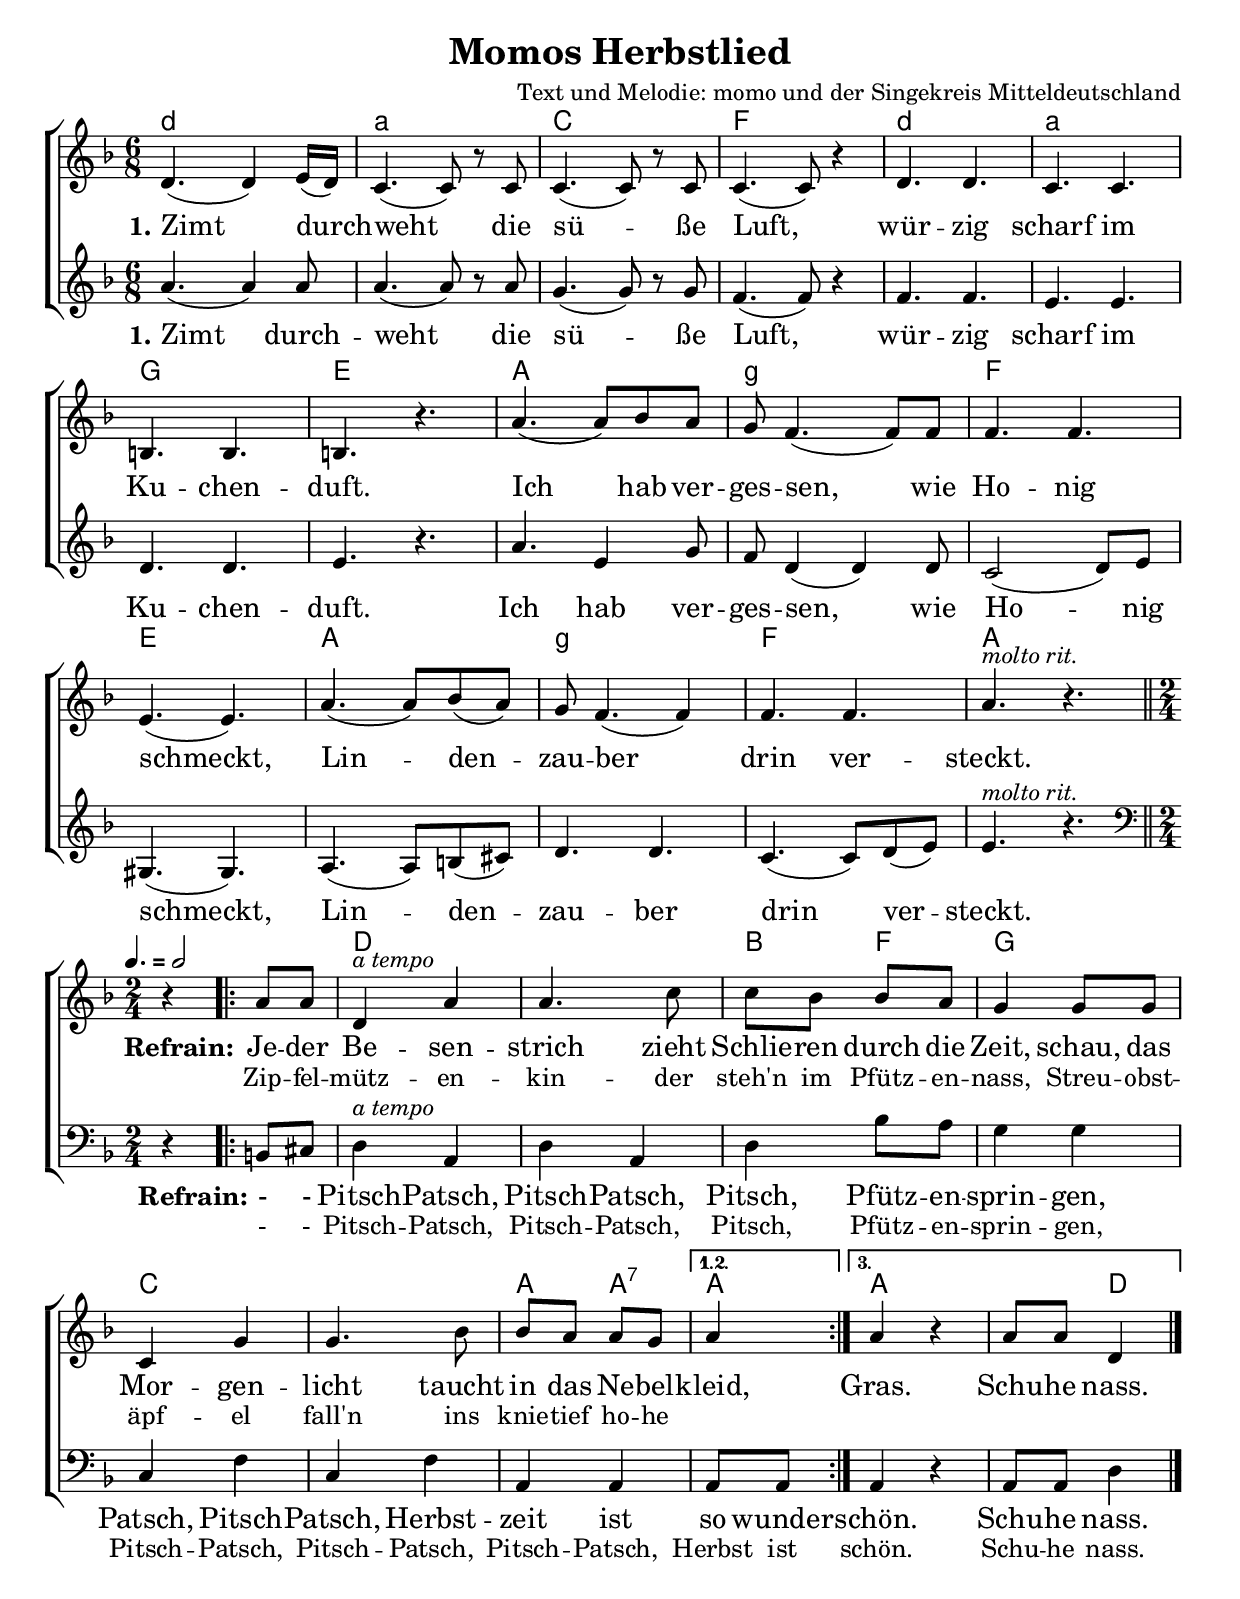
\layout {
%  #(set! paper-alist (cons '("mein Format" . (cons (* 28 cm) (* 20 cm))) paper-alist))
%  #(set-default-paper-size "mein Format")
  indent = #0
  \context {
    \Score
    \remove "Bar_number_engraver"
  }
}
\paper {
 oddFooterMarkup = \markup{ \fill-line{ \line{" "} } }
}
\header{
  title = "Momos Herbstlied"
 
composer = "Text und Melodie: momo und der Singekreis Mitteldeutschland" 
}

Akkorde = \chords { \time 6/8  \set chordNameLowercaseMinor = ##t  \germanChords
 d4:m s2 a2:m s4 c2 s4 f2 s4 
 d2:m s4 a2:m s4 g2 s4 e2 s4
 a2 s4 g2:m s4 f2 s4 e2 s4 
 a2 s4 g2:m s4 f2 s4 a2 s4
 \time 2/4 
s4 s4
 d1 bes4 f4 g2 c1 a4 a4:7 a4
         a s2 d4
}


\score {
\new ChoirStaff <<
      \Akkorde

    \new Staff {
      \new Voice = "melody" {
\relative c' {\key d\minor  \time 6/8
              
        d4.( d4) e16( d) | c4.( c8) r8 c | c4.( c8) r8 c | c4.( c8) r4 |
        d4. d4. | c4. c | b b | b r4. 
        a'4.( a8) bes8 a8 | g8 f4.( f8) f8 | f4. f | e( e)
        a4.( a8) bes8( a8) | g8 f4.( f4) | f4. f | a^\markup { \italic{molto rit.} } r4.   \bar "||"  
 \time 2/4          \tempo \markup {
    \concat { \smaller \general-align #Y #DOWN \note #"4." #1 " = " \smaller \general-align #Y #DOWN \note #"2" #1     }
  }
  r4 \repeat volta3 { a8 a  d,4^\markup { \italic{a tempo} } a'  a4. c8  c8 bes bes a  g4 g8 g 
       c,4 g'  g4. bes8  bes a a g } \alternative {{ a4 }{a4 r4  a8 a8 d,4 \bar"|."}}

      

}
      }
    }
    \new Lyrics = "firstVerse" \lyricsto "melody" {
\large \set stanza = #"1." Zimt durch -- weht die sü -- ße  Luft,
               wür -- zig scharf im Ku -- chen -- duft.
               Ich hab ver -- ges -- sen, wie Ho -- nig schmeckt,
               Lin -- den -- zau -- ber drin ver -- steckt.      <<
        { \set stanza = #"Refrain:" 
               Je -- der Be -- sen -- strich zieht Schlie -- ren durch die Zeit,
               schau, das Mor -- gen -- licht taucht in das Ne -- bel -- kleid, Gras.	}
	\new Lyrics = "secondVerse"
        \with { alignBelowContext = #"firstVerse" } {
	  \set associatedVoice = "melody"
	  Zip -- fel -- mütz -- en -- kin -- der steh'n im Pfütz -- en -- nass,
              Streu -- obst -- äpf -- el fall'n ins knie -- tief ho -- he 
	}
      >>
       Schu -- he nass.
    }
    \new Voice = "harmony" {
\relative c' {\key d\minor  \time 6/8
a'4.( a4) a8  a4.( a8) r8 a8 | 
g4.( g8) r g | f4.( f8) r4 |
f4. f | e e | d d | e r | 
a4. e4 g8 | f8 d4( d4) d8 | c2( d8) e | gis,4.( gis) |
a4.( a8) b( cis) | d4. d | c4.( c8) d( e) | e4.^\markup { \italic{molto rit.}} r4.  \bar "||" \break
  \time 2/4 \clef "bass" r4\repeat volta3{ b,8 cis|
        d4^\markup { \italic{a tempo}} a d a d bes'8 a g4 g c, f c f a, a} \alternative {{ a8 a }{a4 r4  a8 a8 d4 \bar"|."}} 
 }
    }
       \new Lyrics = "zweite" \lyricsto "harmony" { %\set associatedVoice = "harmony"
\large \set stanza = #"1." Zimt  durch -- weht die sü -- ße  Luft,
               wür -- zig scharf im Ku -- chen -- duft.
               Ich hab ver -- ges -- sen, wie Ho -- nig schmeckt,
               Lin -- den -- zau -- ber drin ver -- steckt.      <<
        { \set stanza = #"Refrain:" 
                - - Pitsch -- Patsch, Pitsch -- Patsch, Pitsch, Pfütz -- en -- sprin -- gen, 
    Patsch, Pitsch -- Patsch, Herbst -- zeit ist so wunder -- schön. Schu -- he nass.	}
	\new Lyrics = "zweiteunten"
        \with { alignBelowContext = #"zweite" } {
	  \set associatedVoice = "harmony"  - - Pitsch -- Patsch, Pitsch -- Patsch, Pitsch, Pfütz -- en -- sprin -- gen, 
      Pitsch -- Patsch, Pitsch -- Patsch, Pitsch -- Patsch, Herbst ist schön. Schu -- he nass.
	}
      >>
       Schu -- he nass.
    }
        
  >>
}
